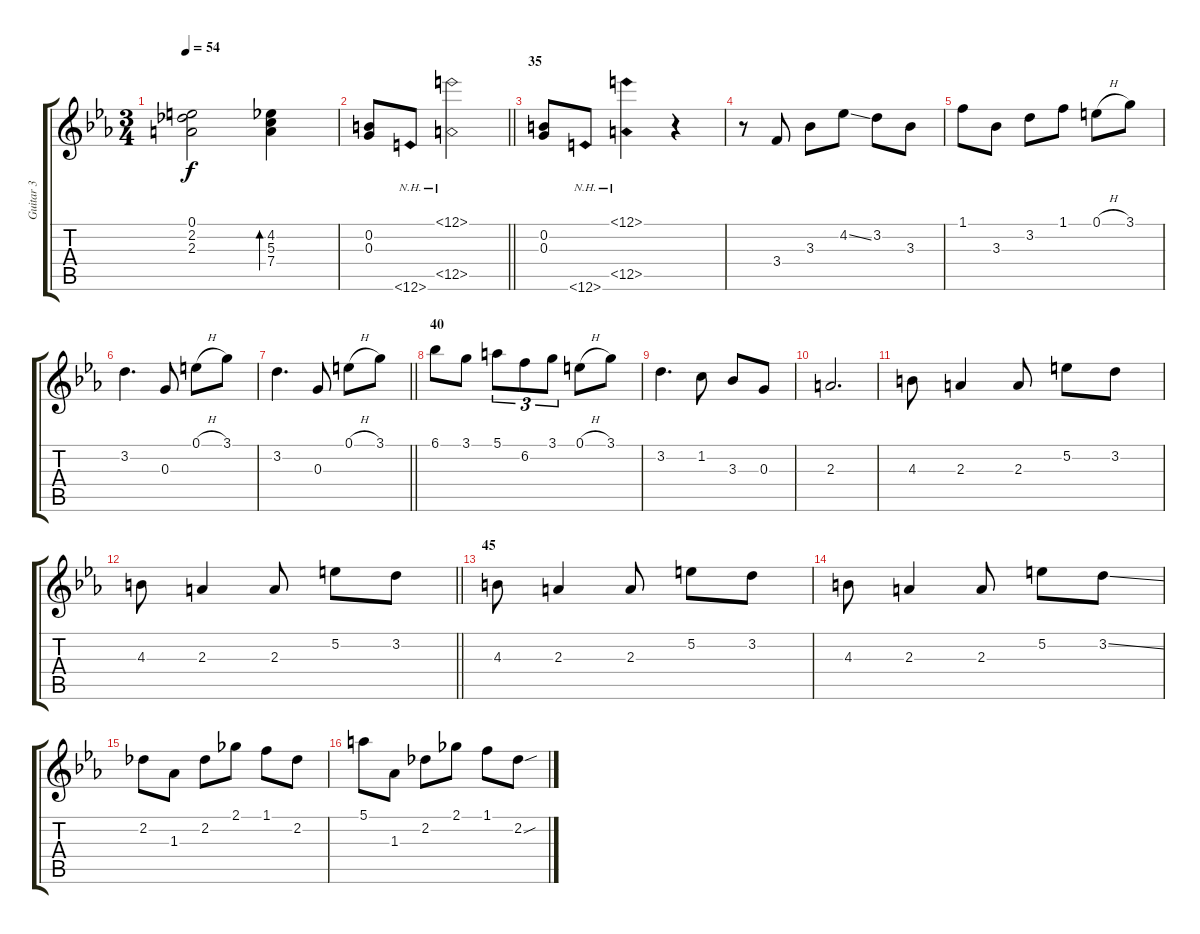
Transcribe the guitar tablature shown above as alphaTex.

\track ("Guitar 3" "Guitar 3") {instrument acousticguitarnylon}
\staff {score tabs}
\tuning (E4 B3 G3 D3 A2 E2) {hide}
\ts (3 4)
\tempo 54
\clef g2
\ks eb
(0.1 2.2 2.3).2{dy f} (4.2 5.3 7.4).4{bd 480} |
\barLineRight lightlight
(0.2 0.3).8 12.6{nh}.8 (12.1{nh} 12.5{nh}).2 |
\section ("" "35")
(0.2 0.3).8 12.6{nh}.8 (12.1{nh} 12.5{nh}).4 r.4 |
r.8 3.4.8 3.3.8 4.2{ss}.8 3.2.8 3.3.8 |
1.1.8 3.3.8 3.2.8 1.1.8 0.1{h}.8 3.1.8 |
3.2.4{d} 0.3.8 0.1{h}.8 3.1.8 |
\barLineRight lightlight
3.2.4{d} 0.3.8 0.1{h}.8 3.1.8 |
\section ("" "40")
6.1.8 3.1.8 5.1.8{tu (3 2)} 6.2.8{tu (3 2)} 3.1.8{tu (3 2)} 0.1{h}.8 3.1.8 |
3.2.4{d} 1.2.8 3.3.8 0.3.8 |
2.3.2{d} |
4.3.8 2.3.4 2.3.8 5.2.8 3.2.8 |
\barLineRight lightlight
4.3.8 2.3.4 2.3.8 5.2.8 3.2.8 |
\section ("" "45")
4.3.8 2.3.4 2.3.8 5.2.8 3.2.8 |
4.3.8 2.3.4 2.3.8 5.2.8 3.2{ss}.8 |
2.2.8 1.3.8 2.2.8 2.1.8 1.1.8 2.2.8 |
5.1.8 1.3.8 2.2.8 2.1.8 1.1.8 2.2{sou}.8
